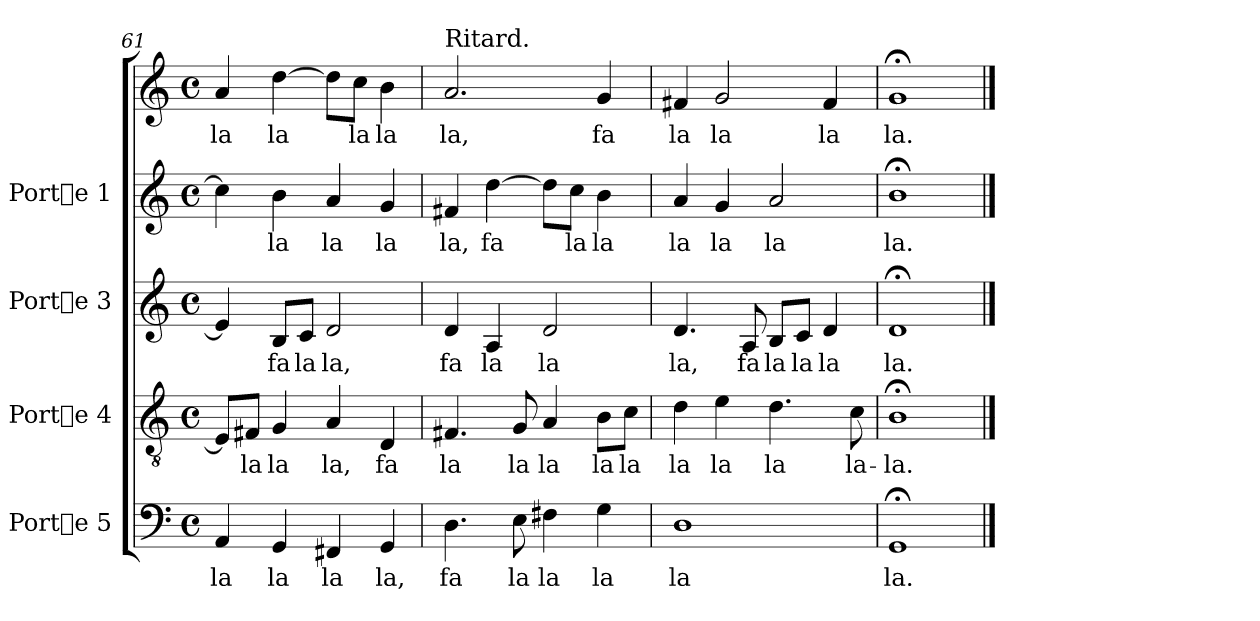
**kern	**text	**kern	**text	**kern	**text	**kern	**text	**kern	**text
*part4	*part4	*part3	*part3	*part2	*part2	*part1	*part1	*part1	*part1
*staff5	*staff5	*staff4	*staff4	*staff3	*staff3	*staff2	*staff2	*staff1	*staff1
*I"Porte 5	*	*I"Porte 4	*	*I"Porte 3	*	*I"Porte 1	*	*	*
*clefF4	*	*clefGv2	*	*clefG2	*	*clefG2	*	*clefG2	*
*M4/4	*	*M4/4	*	*M4/4	*	*M4/4	*	*M4/4	*
*met(c)	*	*met(c)	*	*met(c)	*	*met(c)	*	*met(c)	*
=61	=61	=61	=61	=61	=61	=61	=61	=61	=61
!	!LO:LY:b:cj	!	!LO:LY:b:cj	!	!LO:LY:b:cj	!	!LO:LY:b:cj	!	!LO:LY:b:cj
4AA/	la	8E/L]	.	4e/]	.	4cc\]	.	4a/	la
!	!	!	!LO:LY:b:cj	!	!	!	!	!	!
.	.	8F#X/J	la	.	.	.	.	.	.
!	!LO:LY:b:cj	!	!LO:LY:b:cj	!	!LO:LY:b:cj	!	!LO:LY:b:cj	!	!LO:LY:b:cj
4GG/	la	4G/	la	8B/L	fa	4b\	la	[>4dd\	la
!	!	!	!	!	!LO:LY:b:cj	!	!	!	!
.	.	.	.	8c/J	la	.	.	.	.
!	!LO:LY:b:cj	!	!LO:LY:b:cj	!	!LO:LY:b:cj	!	!LO:LY:b:cj	!	!LO:LY:b:cj
4FF#X/	la	4A/	la,	2d/	la,	4a/	la	8dd\L]	.
!	!	!	!	!	!	!	!	!	!LO:LY:b:cj
.	.	.	.	.	.	.	.	8cc\J	la
!	!LO:LY:b:cj	!	!LO:LY:b:cj	!	!	!	!LO:LY:b:cj	!	!LO:LY:b:cj
4GG/	la,	4D/	fa	.	.	4g/	la	4b\	la
=62	=62	=62	=62	=62	=62	=62	=62	=62	=62
!	!	!	!	!	!	!	!	!LO:TX:a:t=Ritard.	!
!	!LO:LY:b:cj	!	!LO:LY:b:cj	!	!LO:LY:b:cj	!	!LO:LY:b:cj	!	!LO:LY:b:cj
4.D\	fa	4.F#X/	la	4d/	fa	4f#X/	la,	2.a/	la,
!	!	!	!	!	!LO:LY:b:cj	!	!LO:LY:b:cj	!	!
.	.	.	.	4A/	la	[>4dd\	fa	.	.
!	!LO:LY:b:cj	!	!LO:LY:b:cj	!	!	!	!	!	!
8E\	la	8G/	la	.	.	.	.	.	.
!	!LO:LY:b:cj	!	!LO:LY:b:cj	!	!LO:LY:b:cj	!	!LO:LY:b:cj	!	!
4F#X\	la	4A/	la	2d/	la	8dd\L]	.	.	.
!	!	!	!	!	!	!	!LO:LY:b:cj	!	!
.	.	.	.	.	.	8cc\J	la	.	.
!	!LO:LY:b:cj	!	!LO:LY:b:cj	!	!	!	!LO:LY:b:cj	!	!LO:LY:b:cj
4G\	la	8B\L	la	.	.	4b\	la	4g/	fa
!	!	!	!LO:LY:b:cj	!	!	!	!	!	!
.	.	8c\J	la	.	.	.	.	.	.
!!LO:LB:g=z
=63	=63	=63	=63	=63	=63	=63	=63	=63	=63
!	!LO:LY:b:cj	!	!LO:LY:b:cj	!	!LO:LY:b:cj	!	!LO:LY:b:cj	!	!LO:LY:b:cj
1D	la	4d\	la	4.d/	la,	4a/	la	4f#X/	la
!	!	!	!LO:LY:b:cj	!	!	!	!LO:LY:b:cj	!	!LO:LY:b:cj
.	.	4e\	la	.	.	4g/	la	2g/	la
!	!	!	!	!	!LO:LY:b:cj	!	!	!	!
.	.	.	.	8A/	fa	.	.	.	.
!	!	!	!LO:LY:b:cj	!	!LO:LY:b:cj	!	!LO:LY:b:cj	!	!
.	.	4.d\	la	8B/L	la	2a/	la	.	.
!	!	!	!	!	!LO:LY:b:cj	!	!	!	!
.	.	.	.	8c/J	la	.	.	.	.
!	!	!	!	!	!LO:LY:b:cj	!	!	!	!LO:LY:b:cj
.	.	.	.	4d/	la	.	.	4f#/	la
!	!	!	!LO:LY:b:cj	!	!	!	!	!	!
.	.	8c\	la-	.	.	.	.	.	.
=64	=64	=64	=64	=64	=64	=64	=64	=64	=64
!	!LO:LY:b:cj	!	!LO:LY:b:cj	!	!LO:LY:b:cj	!	!LO:LY:b:cj	!	!LO:LY:b:cj
1GG;<	la.	1B;<	-la.	1d;<	la.	1b;<	la.	1g;<	la.
==	==	==	==	==	==	==	==	==	==
*-	*-	*-	*-	*-	*-	*-	*-	*-	*-
